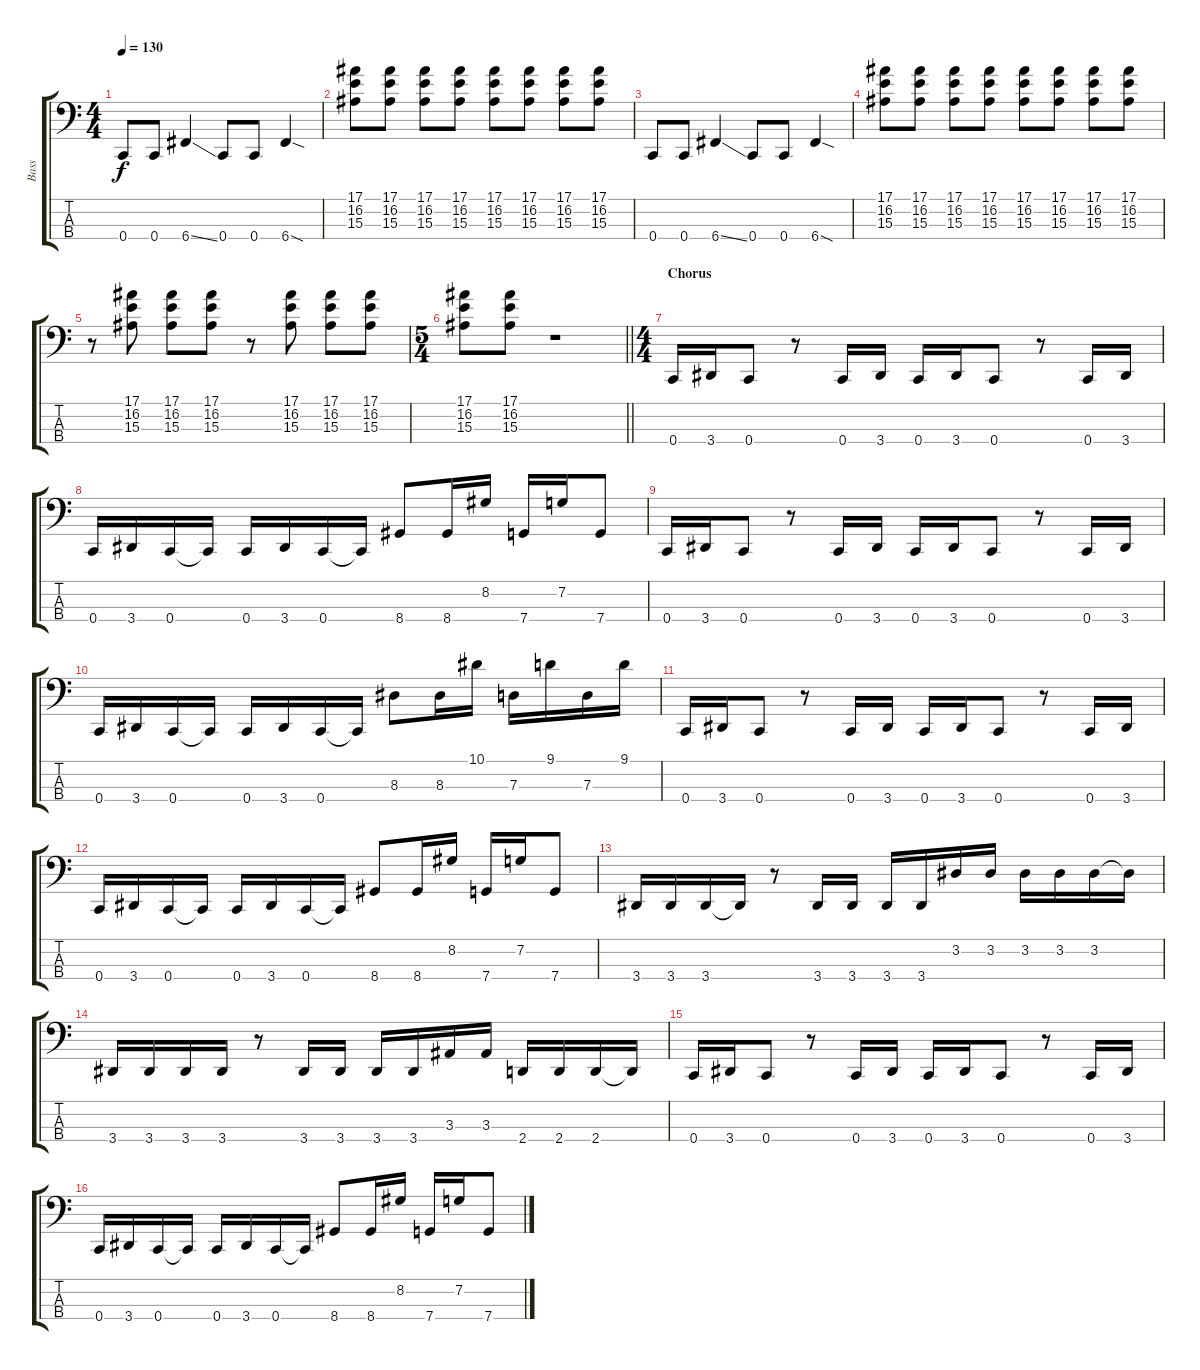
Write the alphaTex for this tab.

\track ("Bass" "Bass") {instrument slapbass1}
\staff {score tabs}
\tuning (F2 C2 G1 C1) {hide}
\ts (4 4)
\tempo 130
\clef f4
\ks c
0.4.8{dy f} 0.4.8 6.4{ss}.4 0.4.8 0.4.8 6.4{sod}.4 |
(17.1 16.2 15.3).8 (17.1 16.2 15.3).8 (17.1 16.2 15.3).8 (17.1 16.2 15.3).8 (17.1 16.2 15.3).8 (17.1 16.2 15.3).8 (17.1 16.2 15.3).8 (17.1 16.2 15.3).8 |
0.4.8 0.4.8 6.4{ss}.4 0.4.8 0.4.8 6.4{sod}.4 |
(17.1 16.2 15.3).8 (17.1 16.2 15.3).8 (17.1 16.2 15.3).8 (17.1 16.2 15.3).8 (17.1 16.2 15.3).8 (17.1 16.2 15.3).8 (17.1 16.2 15.3).8 (17.1 16.2 15.3).8 |
r.8 (17.1 16.2 15.3).8 (17.1 16.2 15.3).8 (17.1 16.2 15.3).8 r.8 (17.1 16.2 15.3).8 (17.1 16.2 15.3).8 (17.1 16.2 15.3).8 |
\ts (5 4)
\barLineRight lightlight
(17.1 16.2 15.3).8 (17.1 16.2 15.3).8 r.1 |
\ts (4 4)
\section ("" "Chorus")
0.4.16{volume 13 instrument slapbass1} 3.4.16 0.4.8 r.8 0.4.16 3.4.16 0.4.16 3.4.16 0.4.8 r.8 0.4.16 3.4.16 |
0.4.16 3.4.16 0.4.16 0.4{t}.16 0.4.16 3.4.16 0.4.16 0.4{t}.16 8.4.8 8.4.16 8.2.16 7.4.16 7.2.16 7.4.8 |
0.4.16 3.4.16 0.4.8 r.8 0.4.16 3.4.16 0.4.16 3.4.16 0.4.8 r.8 0.4.16 3.4.16 |
0.4.16 3.4.16 0.4.16 0.4{t}.16 0.4.16 3.4.16 0.4.16 0.4{t}.16 8.3.8 8.3.16 10.1.16 7.3.16 9.1.16 7.3.16 9.1.16 |
0.4.16 3.4.16 0.4.8 r.8 0.4.16 3.4.16 0.4.16 3.4.16 0.4.8 r.8 0.4.16 3.4.16 |
0.4.16 3.4.16 0.4.16 0.4{t}.16 0.4.16 3.4.16 0.4.16 0.4{t}.16 8.4.8 8.4.16 8.2.16 7.4.16 7.2.16 7.4.8 |
3.4.16 3.4.16 3.4.16 3.4{t}.16 r.8 3.4.16 3.4.16 3.4.16 3.4.16 3.2.16 3.2.16 3.2.16 3.2.16 3.2.16 3.2{t}.16 |
3.4.16 3.4.16 3.4.16 3.4.16 r.8 3.4.16 3.4.16 3.4.16 3.4.16 3.3.16 3.3.16 2.4.16 2.4.16 2.4.16 2.4{t}.16 |
0.4.16 3.4.16 0.4.8 r.8 0.4.16 3.4.16 0.4.16 3.4.16 0.4.8 r.8 0.4.16 3.4.16 |
0.4.16 3.4.16 0.4.16 0.4{t}.16 0.4.16 3.4.16 0.4.16 0.4{t}.16 8.4.8 8.4.16 8.2.16 7.4.16 7.2.16 7.4.8
